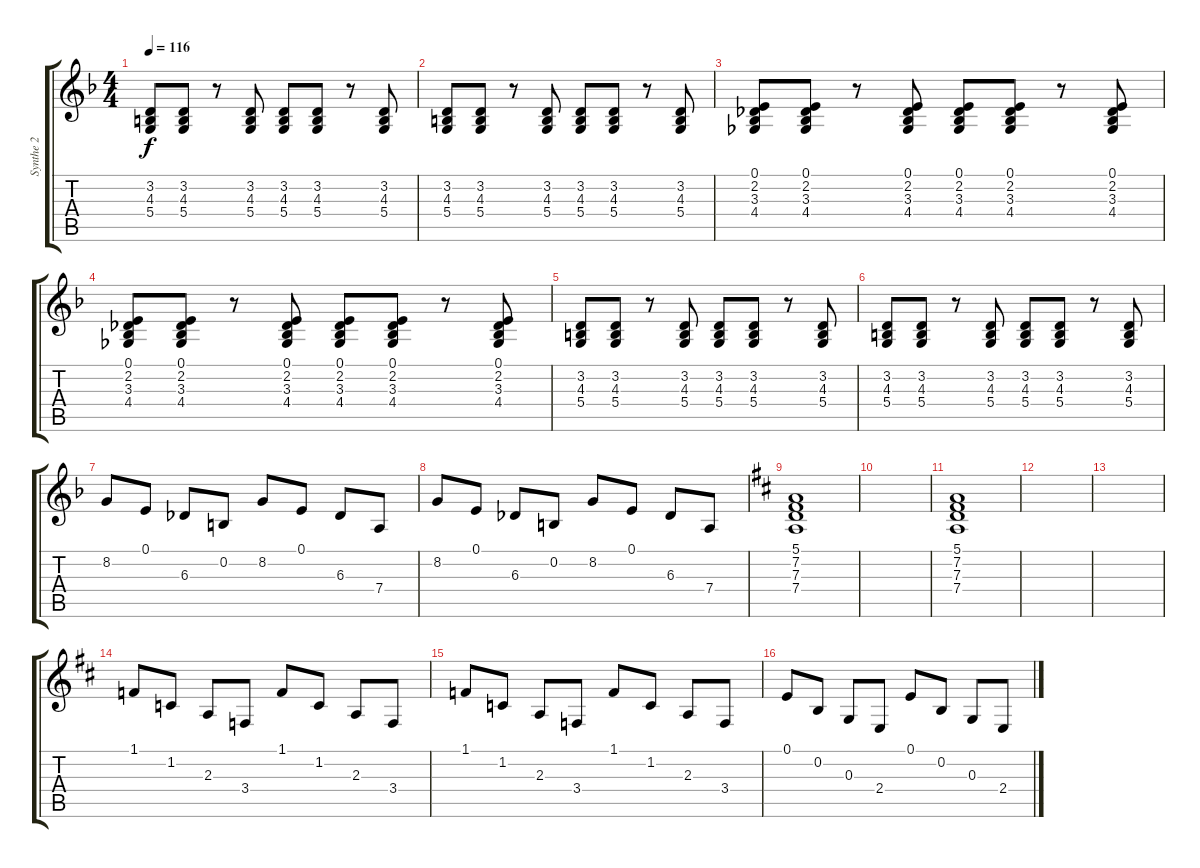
\track ("Synthe 2" "Synthe 2") {instrument pad3polysynth}
\staff {score tabs}
\tuning (E4 B3 G3 D3 A2 E2) {hide}
\ts (4 4)
\tempo 116
\clef g2
\ks f
(3.2 4.3 5.4).8{dy f} (3.2 4.3 5.4).8 r.8 (3.2 4.3 5.4).8 (3.2 4.3 5.4).8 (3.2 4.3 5.4).8 r.8 (3.2 4.3 5.4).8 |
(3.2 4.3 5.4).8 (3.2 4.3 5.4).8 r.8 (3.2 4.3 5.4).8 (3.2 4.3 5.4).8 (3.2 4.3 5.4).8 r.8 (3.2 4.3 5.4).8 |
(0.1 2.2 3.3 4.4).8 (0.1 2.2 3.3 4.4).8 r.8 (0.1 2.2 3.3 4.4).8 (0.1 2.2 3.3 4.4).8 (0.1 2.2 3.3 4.4).8 r.8 (0.1 2.2 3.3 4.4).8 |
(0.1 2.2 3.3 4.4).8 (0.1 2.2 3.3 4.4).8 r.8 (0.1 2.2 3.3 4.4).8 (0.1 2.2 3.3 4.4).8 (0.1 2.2 3.3 4.4).8 r.8 (0.1 2.2 3.3 4.4).8 |
(3.2 4.3 5.4).8 (3.2 4.3 5.4).8 r.8 (3.2 4.3 5.4).8 (3.2 4.3 5.4).8 (3.2 4.3 5.4).8 r.8 (3.2 4.3 5.4).8 |
(3.2 4.3 5.4).8 (3.2 4.3 5.4).8 r.8 (3.2 4.3 5.4).8 (3.2 4.3 5.4).8 (3.2 4.3 5.4).8 r.8 (3.2 4.3 5.4).8 |
8.2.8 0.1.8 6.3.8 0.2.8 8.2.8 0.1.8 6.3.8 7.4.8 |
8.2.8 0.1.8 6.3.8 0.2.8 8.2.8 0.1.8 6.3.8 7.4.8 |
\ks d
(5.1 7.2 7.3 7.4).1 |
|
(5.1 7.2 7.3 7.4).1 |
|
|
1.1.8 1.2.8 2.3.8 3.4.8 1.1.8 1.2.8 2.3.8 3.4.8 |
1.1.8 1.2.8 2.3.8 3.4.8 1.1.8 1.2.8 2.3.8 3.4.8 |
0.1.8 0.2.8 0.3.8 2.4.8 0.1.8 0.2.8 0.3.8 2.4.8
